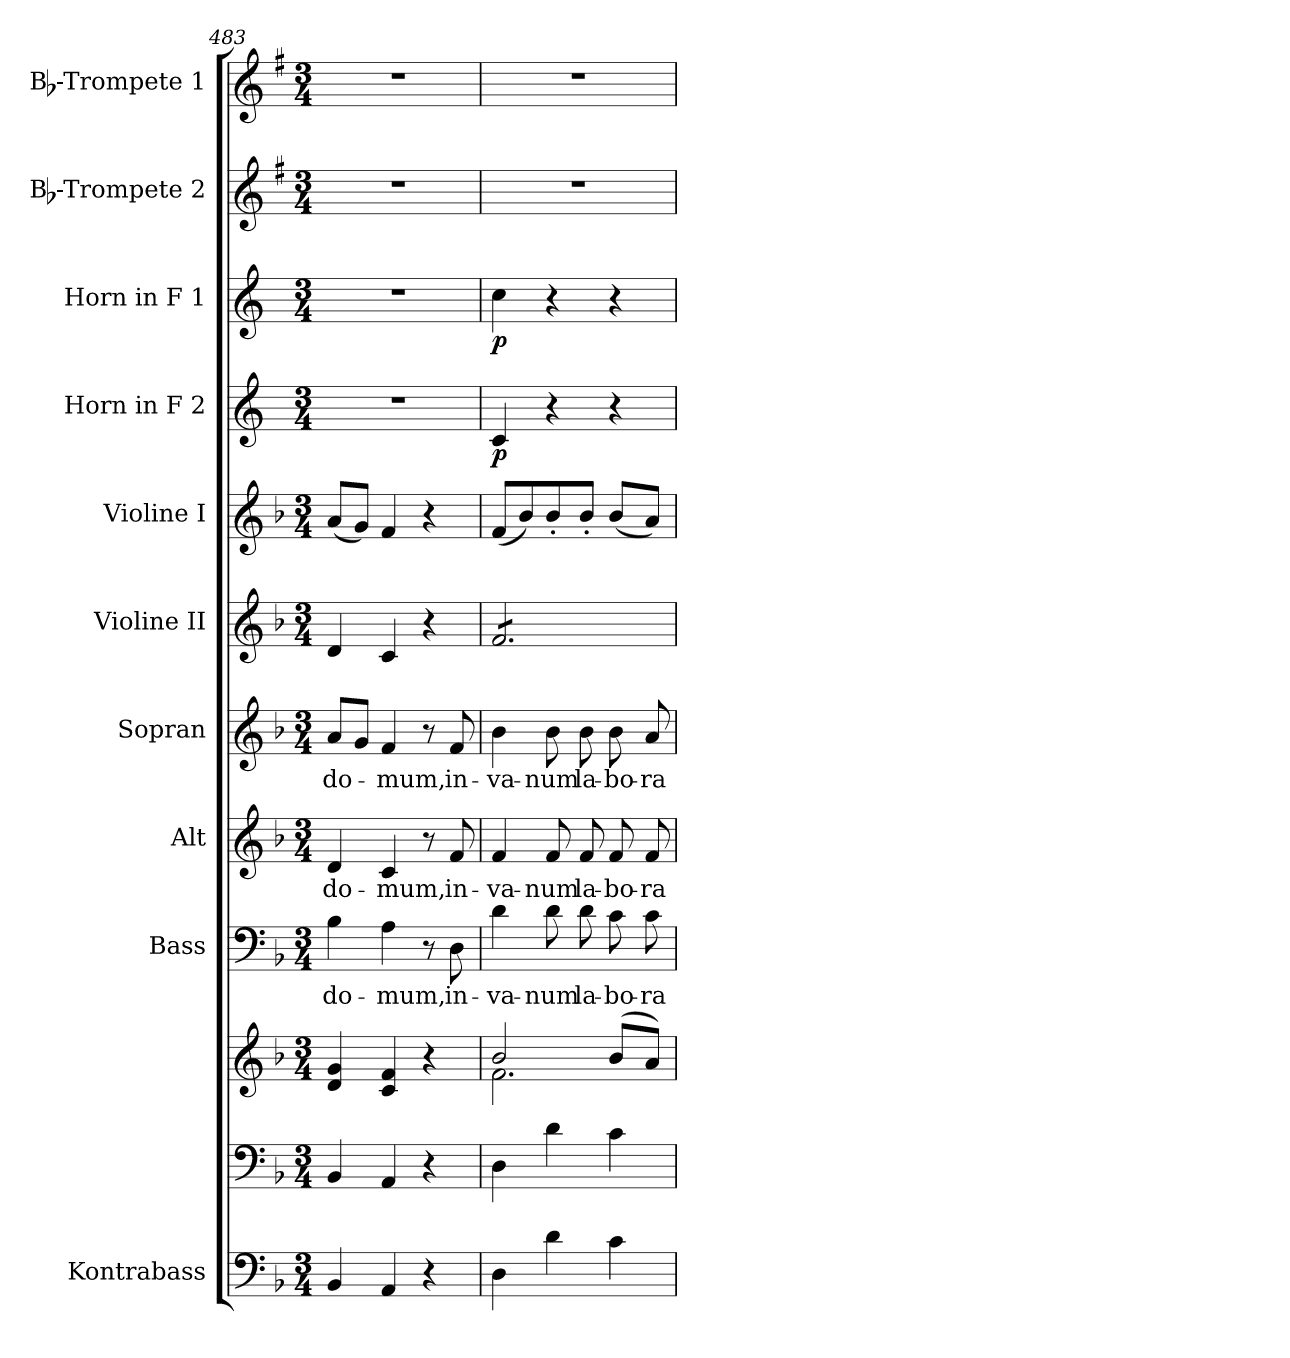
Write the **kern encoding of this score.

**kern	**kern	**kern	**kern	**text	**kern	**text	**kern	**text	**kern	**kern	**kern	**dynam	**kern	**dynam	**kern	**kern
*part11	*part10	*part10	*part9	*part9	*part8	*part8	*part7	*part7	*part6	*part5	*part4	*part4	*part3	*part3	*part2	*part1
*staff12	*staff11	*staff10	*staff9	*staff9	*staff8	*staff8	*staff7	*staff7	*staff6	*staff5	*staff4	*staff4	*staff3	*staff3	*staff2	*staff1
*I"Kontrabass	*	*	*I"Bass	*	*I"Alt	*	*I"Sopran	*	*I"Violine II	*I"Violine I	*I"Horn in F 2	*	*I"Horn in F 1	*	*I"Bb-Trompete 2	*I"Bb-Trompete 1
*I'Kb.	*	*	*I'B.	*	*I'A.	*	*I'S.	*	*I'Vl. II	*I'Vl. I	*	*	*	*	*I'Bb Trp. 2	*I'Bb Trp. 1
*clefF4	*clefF4	*clefG2	*clefF4	*	*clefG2	*	*clefG2	*	*clefG2	*clefG2	*clefG2	*	*clefG2	*	*clefG2	*clefG2
*ITrd7c12	*	*	*	*	*	*	*	*	*	*	*ITrd4c7	*	*ITrd4c7	*	*ITrd1c2	*ITrd1c2
*k[b-]	*k[b-]	*k[b-]	*k[b-]	*	*k[b-]	*	*k[b-]	*	*k[b-]	*k[b-]	*k[b-]	*	*k[b-]	*	*k[b-]	*k[b-]
*F:	*F:	*F:	*F:	*	*F:	*	*F:	*	*F:	*F:	*F:	*	*F:	*	*F:	*F:
*M3/4	*M3/4	*M3/4	*M3/4	*	*M3/4	*	*M3/4	*	*M3/4	*M3/4	*M3/4	*	*M3/4	*	*M3/4	*M3/4
=483	=483	=483	=483	=483	=483	=483	=483	=483	=483	=483	=483	=483	=483	=483	=483	=483
!	!	!	!	!LO:LY:b	!	!LO:LY:b	!	!LO:LY:b	!	!	!	!	!	!	!	!
4BBB-/	4BB-/	4d/ 4g/	4B-\	do-	4d/	do-	8a/L	do-	4d/	(<8a/L	2.r	.	2.r	.	2.r	2.r
.	.	.	.	.	.	.	8g/J	.	.	8g/J)	.	.	.	.	.	.
!	!	!	!	!LO:LY:b	!	!LO:LY:b	!	!LO:LY:b	!	!	!	!	!	!	!	!
4AAA/	4AA/	4c/ 4f/	4A\	-mum,	4c/	-mum,	4f/	-mum,	4c/	4f/	.	.	.	.	.	.
4r	4r	4r	8r	.	8r	.	8r	.	4r	4r	.	.	.	.	.	.
!	!	!	!	!LO:LY:b	!	!LO:LY:b	!	!LO:LY:b	!	!	!	!	!	!	!	!
.	.	.	8D\	in-	8f/	in-	8f/	in-	.	.	.	.	.	.	.	.
=484	=484	=484	=484	=484	=484	=484	=484	=484	=484	=484	=484	=484	=484	=484	=484	=484
*	*	*^	*	*	*	*	*	*	*	*	*	*	*	*	*	*
!	!	!	!	!	!LO:LY:b	!	!LO:LY:b	!	!LO:LY:b	!	!	!	!LO:DY:b	!	!LO:DY:b	!	!
*	*	*	*	*	*	*	*	*	*	*tremolo	*	*	*	*	*	*	*
4DD\	4D\	2b-/	2.f\	4d\	-va-	4f/	-va-	4b-\	-va-	8f/L	(<8f/L	4F/	p	4f\	p	2.r	2.r
.	.	.	.	.	.	.	.	.	.	8f/	8b-/)	.	.	.	.	.	.
!	!	!	!	!	!LO:LY:b	!	!LO:LY:b	!	!LO:LY:b	!	!	!	!	!	!	!	!
4D\	4d\	.	.	8d\	-num	8f/	-num	8b-\	-num	8f/	8b-'</	4r	.	4r	.	.	.
!	!	!	!	!	!LO:LY:b	!	!LO:LY:b	!	!LO:LY:b	!	!	!	!	!	!	!	!
.	.	.	.	8d\	la-	8f/	la-	8b-\	la-	8f/	8b-'</J	.	.	.	.	.	.
!	!	!	!	!	!LO:LY:b	!	!LO:LY:b	!	!LO:LY:b	!	!	!	!	!	!	!	!
4C\	4c\	(>8b-/L	.	8c\	-bo-	8f/	-bo-	8b-\	-bo-	8f/	(<8b-/L	4r	.	4r	.	.	.
!	!	!	!	!	!LO:LY:b	!	!LO:LY:b	!	!LO:LY:b	!	!	!	!	!	!	!	!
.	.	8a/J)	.	8c\	-ra-	8f/	-ra-	8a/	-ra-	8f/J	8a/J)	.	.	.	.	.	.
*	*	*	*	*	*	*	*	*	*	*Xtremolo	*	*	*	*	*	*	*
*	*	*v	*v	*	*	*	*	*	*	*	*	*	*	*	*	*	*
=	=	=	=	=	=	=	=	=	=	=	=	=	=	=	=	=
*-	*-	*-	*-	*-	*-	*-	*-	*-	*-	*-	*-	*-	*-	*-	*-	*-
